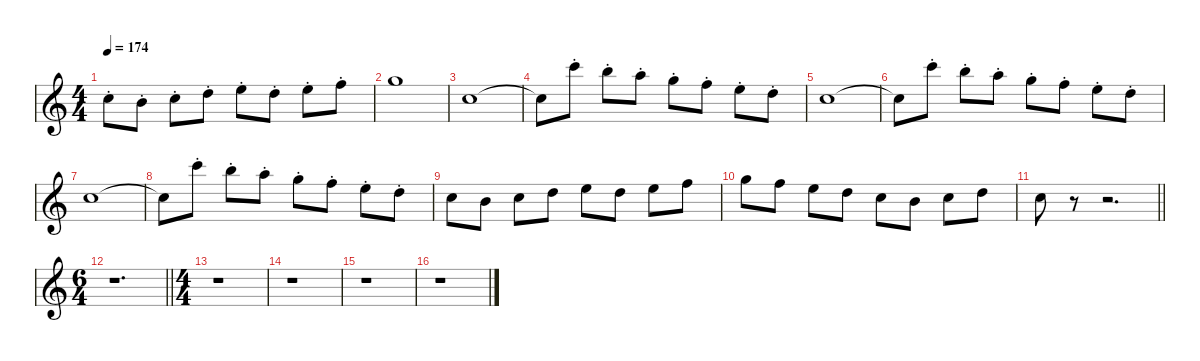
\defaultSystemsLayout 4
\hideDynamics
\bracketExtendMode nobrackets
\singleTrackTrackNamePolicy hidden
\multiTrackTrackNamePolicy hidden
\firstSystemTrackNameMode fullname
\firstSystemTrackNameOrientation horizontal
\otherSystemsTrackNameOrientation horizontal
\track ("Piano 1" "pno.") {instrument acousticgrandpiano}
\staff {score}
\tuning (E4 C4 G3 C3 G2 C2)
\ts (4 4)
\tempo 174
\clef g2
\ks c
12.2{st}.8{dy fff beam Down} 11.2{st}.8{beam Down} 12.2{st}.8{beam Down} 10.1{st}.8{beam Down} 12.1{st}.8{beam Down} 10.1{st}.8{beam Down} 12.1{st}.8{beam Down} 13.1{st}.8{beam Down} |
15.1.1{beam Down} |
17.3.1{beam Down} |
17.3{t}.8{beam Down} 20.1{st}.8{beam Down} 19.1{st}.8{beam Down} 17.1{st}.8{beam Down} 19.2{st}.8{beam Down} 17.2{st}.8{beam Down} 16.2{st}.8{beam Down} 19.3{st}.8{beam Down} |
17.3.1{beam Down} |
17.3{t}.8{beam Down} 20.1{st}.8{beam Down} 19.1{st}.8{beam Down} 17.1{st}.8{beam Down} 19.2{st}.8{beam Down} 17.2{st}.8{beam Down} 16.2{st}.8{beam Down} 19.3{st}.8{beam Down} |
17.3.1{beam Down} |
17.3{t}.8{beam Down} 20.1{st}.8{beam Down} 19.1{st}.8{beam Down} 17.1{st}.8{beam Down} 19.2{st}.8{beam Down} 17.2{st}.8{beam Down} 16.2{st}.8{beam Down} 19.3{st}.8{beam Down} |
12.2.8{beam Down} 11.2.8{beam Down} 12.2.8{beam Down} 14.2.8{beam Down} 16.2.8{beam Down} 14.2.8{beam Down} 16.2.8{beam Down} 17.2.8{beam Down} |
15.1.8{beam Down} 17.2.8{beam Down} 16.2.8{beam Down} 14.2.8{beam Down} 12.2.8{beam Down} 11.2.8{beam Down} 12.2.8{beam Down} 14.2.8{beam Down} |
\barLineRight lightlight
12.2.8{beam Down} r.8{beam Down} r.2{d beam Down} |
\ts (6 4)
\beaming (8 6 6)
\barLineRight lightlight
r.1{d beam Down} |
\ts (4 4)
\beaming (8 2 2 2 2)
r.1{beam Down} |
r.1{beam Down} |
r.1{beam Down} |
r.1{beam Down}
